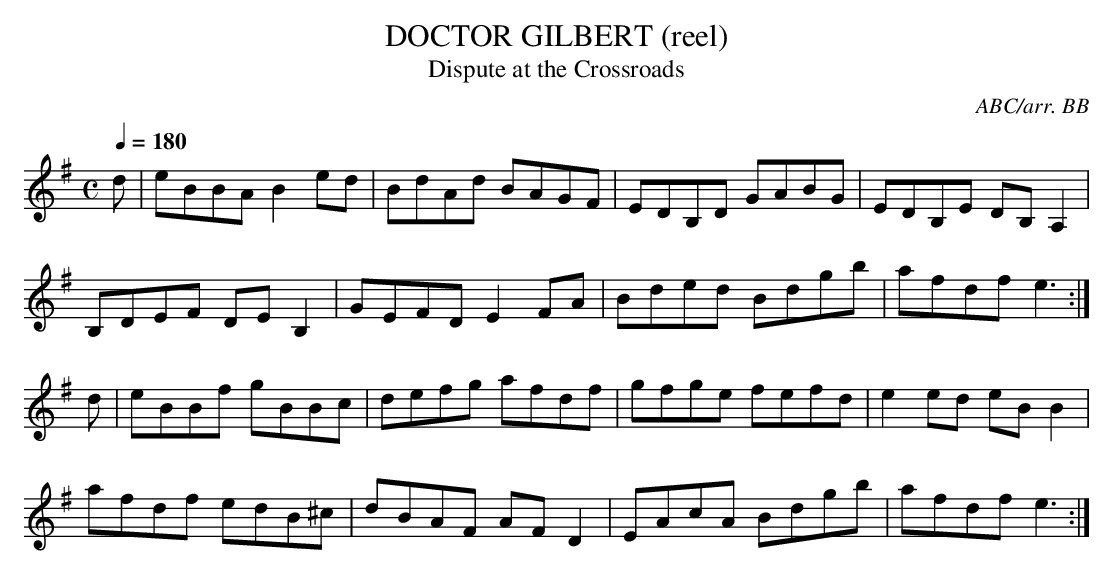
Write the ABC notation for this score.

X:1
T:DOCTOR GILBERT (reel)
T:Dispute at the Crossroads
C:ABC/arr. BB
M:C
L:1/8
Q:1/4=180
K:Em
d|eBBA B2ed|BdAd BAGF|EDB,D GABG|EDB,E DB,A,2|
B,DEF DEB,2|GEFD E2FA|Bded Bdgb|afdf e3:|
d|eBBf gBBc|defg afdf|gfge fefd|e2ed eBB2|
afdf edB^c|dBAF AFD2|EAcA Bdgb|afdf e3:|
